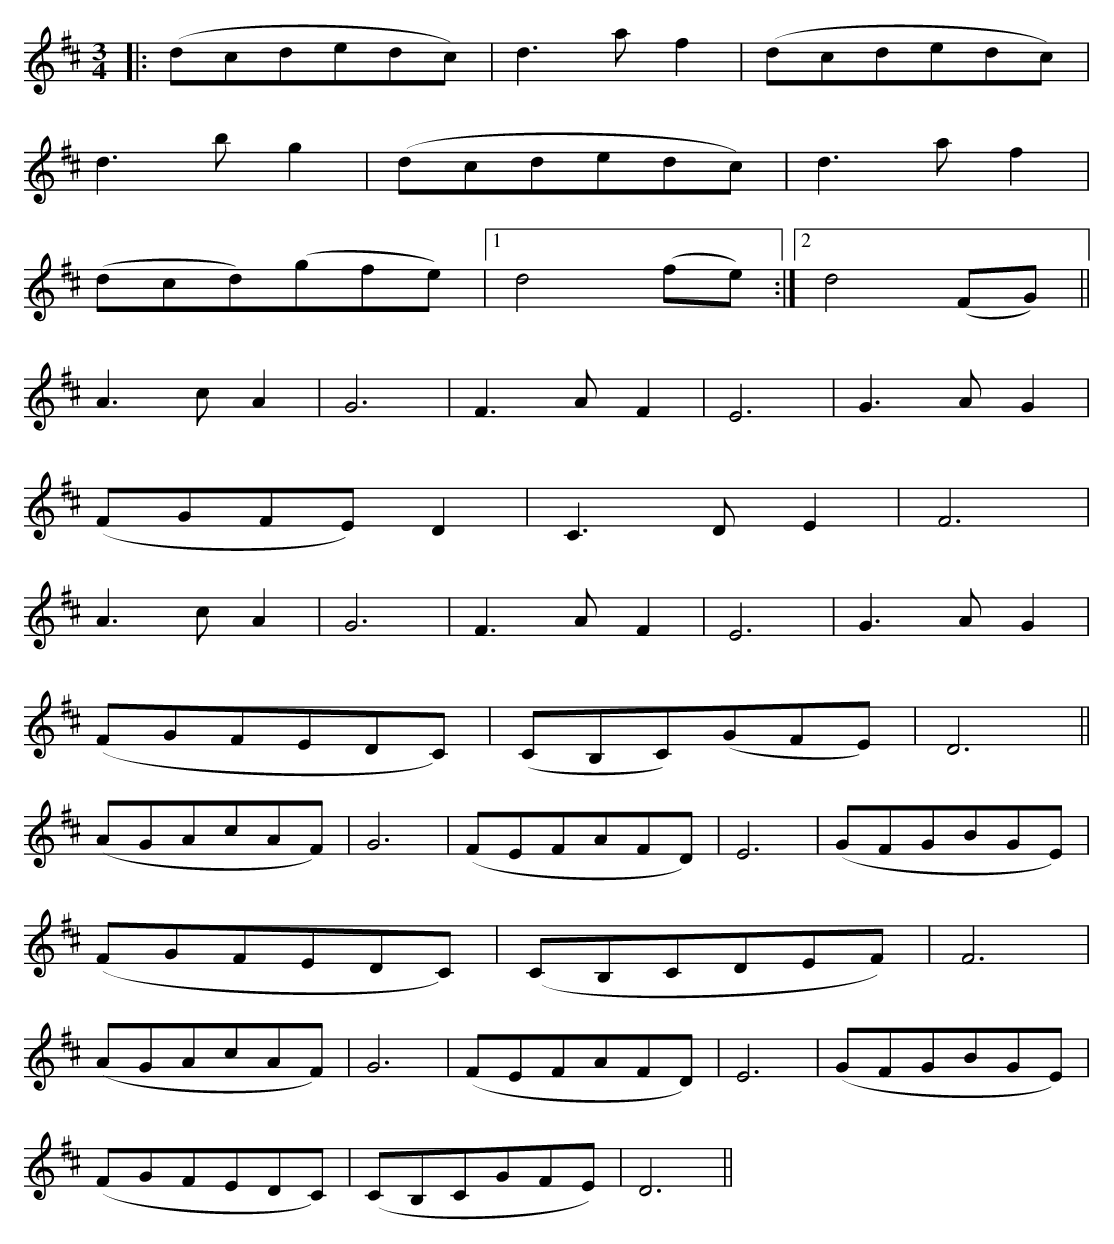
X:1
M:3/4
K:D
|:(dcdedc)|d3af2|(dcdedc)|
d3bg2|(dcdedc)|d3af2|
(dcd)(gfe)|1 d4(fe):|2 d4(FG)||
A3cA2|G6|F3AF2|E6|G3AG2|
(FGFE)D2|C3DE2|F6|
A3cA2|G6|F3AF2|E6|G3AG2|
(FGFEDC)|(CB,C)(GFE)|D6||
(AGAcAF)|G6|(FEFAFD)|E6|(GFGBGE)|
(FGFEDC)|(CB,CDEF)|F6|
(AGAcAF)|G6|(FEFAFD)|E6|(GFGBGE)|
(FGFEDC)|(CB,CGFE)|D6||
